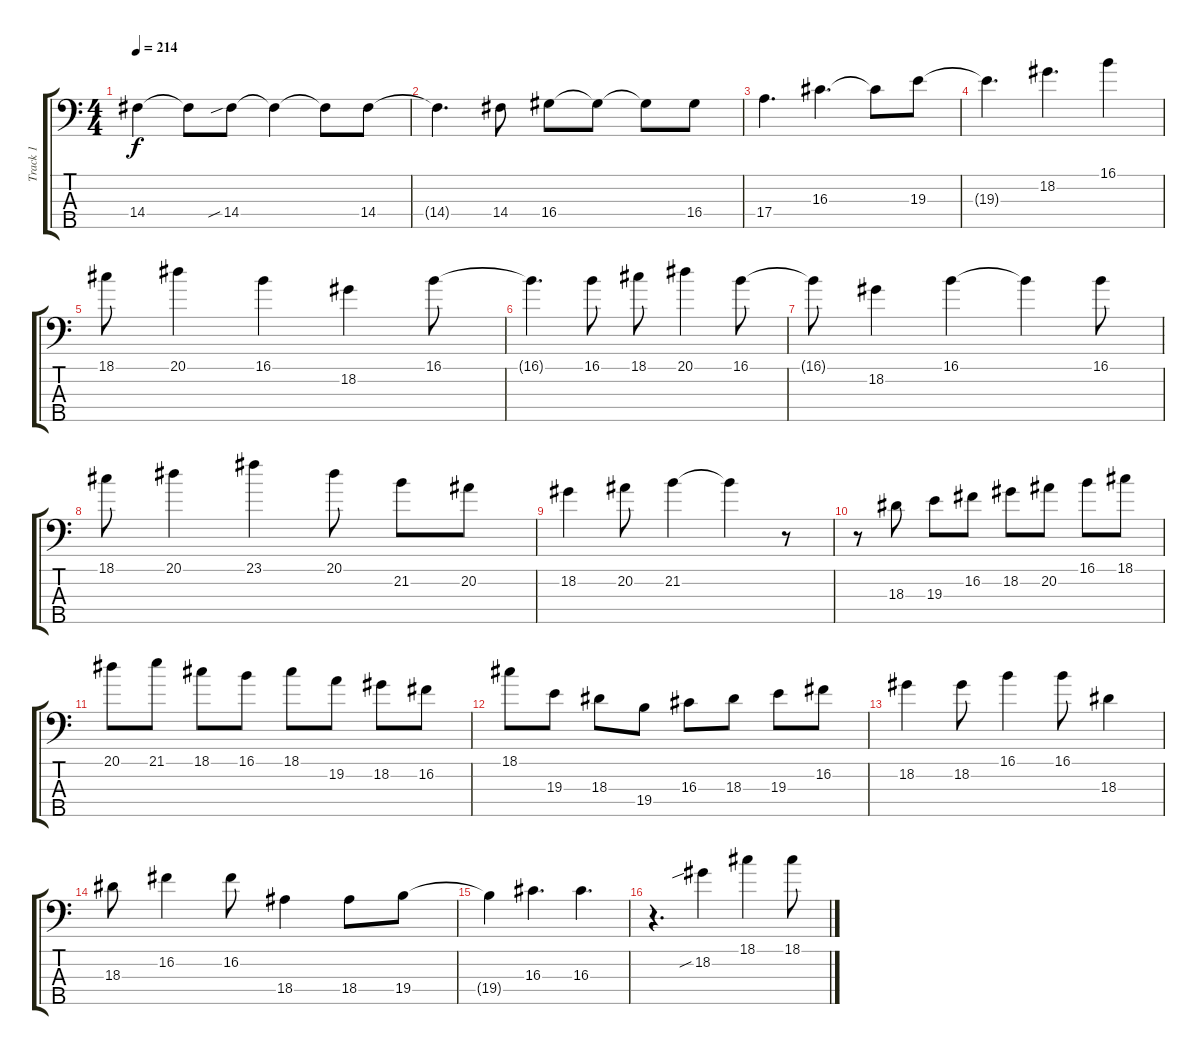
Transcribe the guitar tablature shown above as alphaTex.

\track ("Track 1" "Track 1") {instrument electricbassfinger}
\staff {score tabs}
\tuning (G2 D2 A1 E1 B0) {hide}
\ts (4 4)
\tempo 214
\clef f4
\ks c
14.4.4{dy f} 14.4{t}.8 14.4{sib}.8 14.4{t}.4 14.4{t}.8 14.4.8 |
14.4{t}.4{d} 14.4.8 16.4.8 16.4{t}.8 16.4{t}.8 16.4.8 |
17.4.4{d} 16.3.4{d} 16.3{t}.8 19.3.8 |
19.3{t}.4{d} 18.2.4{d} 16.1.4 |
18.1.8 20.1.4 16.1.4 18.2.4 16.1.8 |
16.1{t}.4{d} 16.1.8 18.1.8 20.1.4 16.1.8 |
16.1{t}.8 18.2.4 16.1.4 16.1{t}.4 16.1.8 |
18.1.8 20.1.4 23.1.4 20.1.8 21.2.8 20.2.8 |
18.2.4 20.2.8 21.2.4 21.2{t}.4 r.8 |
r.8 18.3.8 19.3.8 16.2.8 18.2.8 20.2.8 16.1.8 18.1.8 |
20.1.8 21.1.8 18.1.8 16.1.8 18.1.8 19.2.8 18.2.8 16.2.8 |
18.1.8 19.3.8 18.3.8 19.4.8 16.3.8 18.3.8 19.3.8 16.2.8 |
18.2.4 18.2.8 16.1.4 16.1.8 18.3.4 |
18.3.8 16.2.4 16.2.8 18.4.4 18.4.8 19.4.8 |
19.4{t}.4 16.3.4{d} 16.3.4{d} |
r.4{d} 18.2{sib}.4 18.1.4 18.1.8
